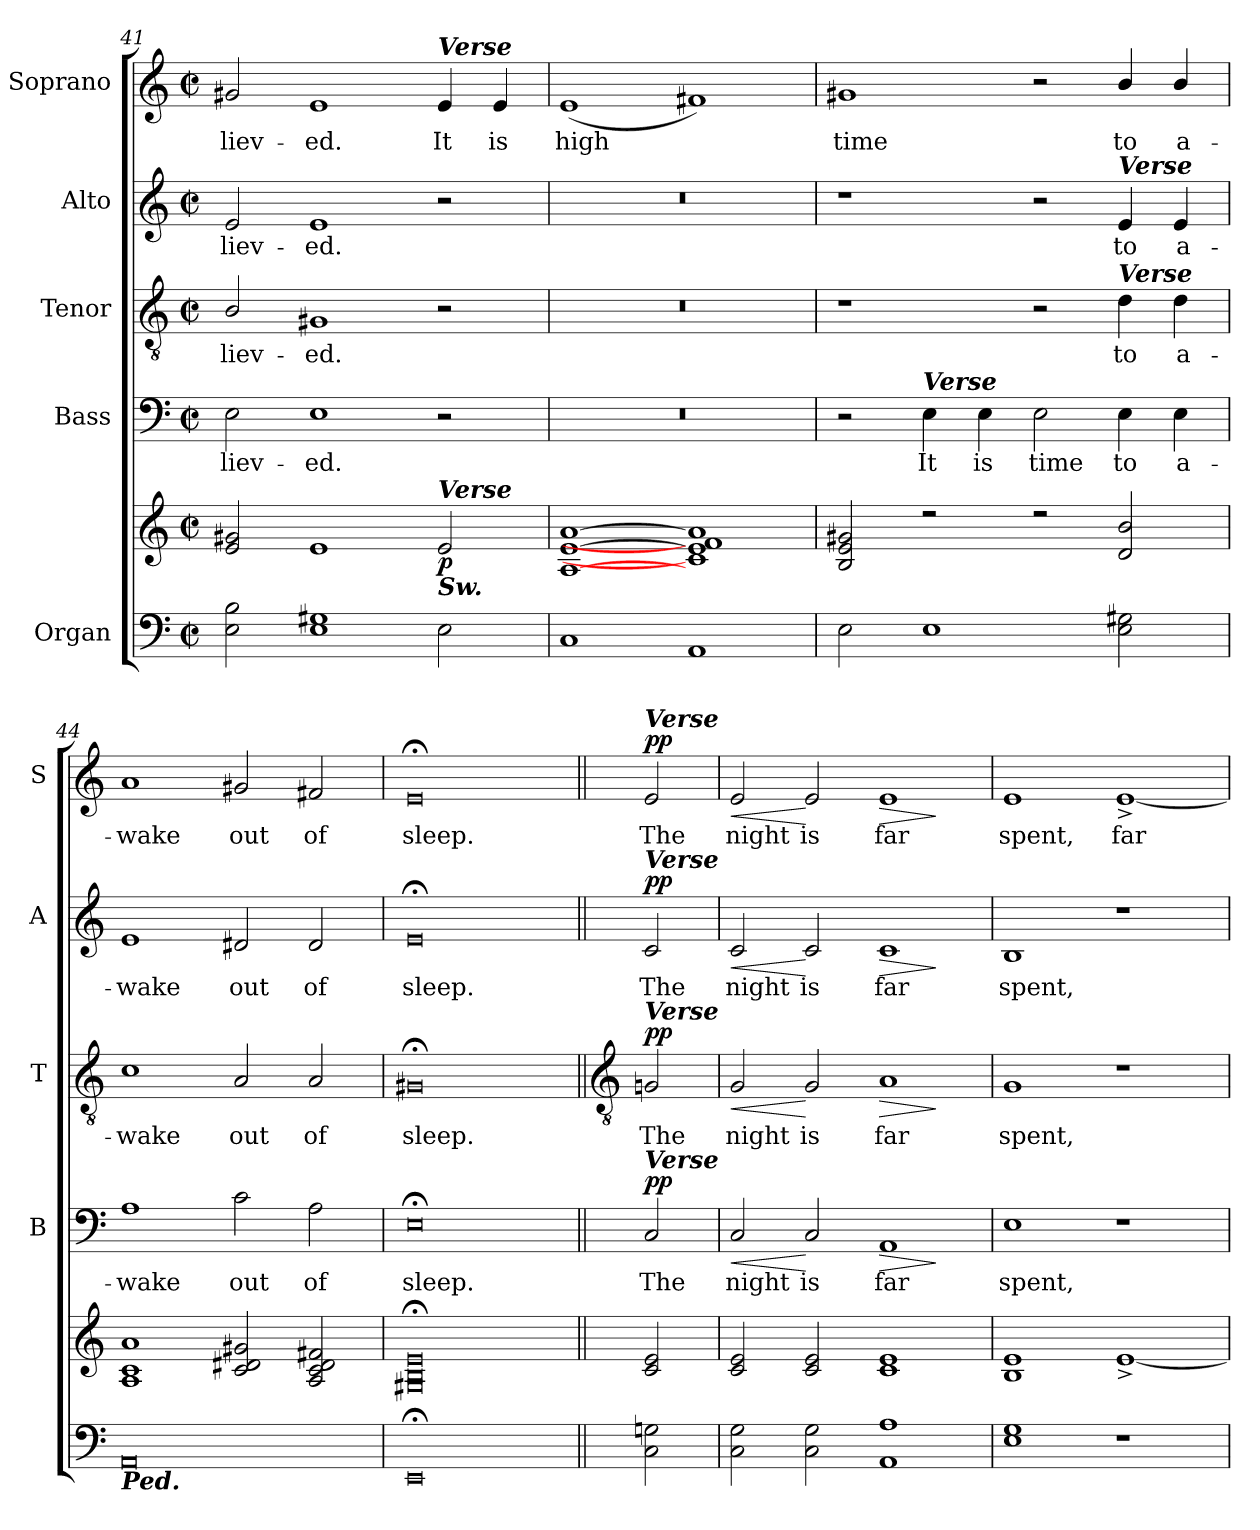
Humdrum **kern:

**kern	**kern	**dynam	**kern	**text	**dynam	**kern	**text	**dynam	**kern	**text	**dynam	**kern	**text	**dynam
*part5	*part5	*part5	*part4	*part4	*part4	*part3	*part3	*part3	*part2	*part2	*part2	*part1	*part1	*part1
*staff6	*staff5	*staff5/6	*staff4	*staff4	*staff4	*staff3	*staff3	*staff3	*staff2	*staff2	*staff2	*staff1	*staff1	*staff1
*I"Organ	*	*	*I"Bass	*	*	*I"Tenor	*	*	*I"Alto	*	*	*I"Soprano	*	*
*	*	*	*I'B	*	*	*I'T	*	*	*I'A	*	*	*I'S	*	*
*clefF4	*clefG2	*	*clefF4	*	*	*clefGv2	*	*	*clefG2	*	*	*clefG2	*	*
*k[]	*k[]	*	*k[]	*	*	*k[]	*	*	*k[]	*	*	*k[]	*	*
*C:	*C:	*	*C:	*	*	*C:	*	*	*C:	*	*	*C:	*	*
*M4/2	*M4/2	*	*M4/2	*	*	*M4/2	*	*	*M4/2	*	*	*M4/2	*	*
*met(c|)	*met(c|)	*	*met(c|)	*	*	*met(c|)	*	*	*met(c|)	*	*	*met(c|)	*	*
=41	=41	=41	=41	=41	=41	=41	=41	=41	=41	=41	=41	=41	=41	=41
*	*^	*	*	*	*	*	*	*	*	*	*	*	*	*
!	!	!	!	!	!LO:LY:b	!	!	!LO:LY:b	!	!	!LO:LY:b	!	!	!LO:LY:b	!
2E 2B	2e/ 2g#X/	0ryy	.	2E	-liev-	.	2B/	-liev-	.	2e	-liev-	.	2g#X	-liev-	.
!	!	!	!	!	!LO:LY:b	!	!	!LO:LY:b	!	!	!LO:LY:b	!	!	!LO:LY:b	!
1E 1G#X	1e/	.	.	1E	-ed.	.	1G#X	-ed.	.	1e	-ed.	.	1e	-ed.	.
!	!	!	!	!	!	!	!	!	!	!	!	!	!LO:TX:a:Bi:t=Verse	!	!
!	!LO:TX:a:Bi:t=Verse	!	!	!	!	!	!	!	!	!	!	!	!	!	!
!	!LO:TX:b:Bi:t=Sw.	!	!	!	!	!	!	!	!	!	!	!	!	!	!
!	!	!	!LO:DY:b	!	!	!	!	!	!	!	!	!	!	!LO:LY:b	!
2E	2e/	.	p	2r	.	.	2r	.	.	2r	.	.	4e	It	.
!	!	!	!	!	!	!	!	!	!	!	!	!	!	!LO:LY:b	!
.	.	.	.	.	.	.	.	.	.	.	.	.	4e	is	.
=42	=42	=42	=42	=42	=42	=42	=42	=42	=42	=42	=42	=42	=42	=42	=42
!	!	!	!	!	!	!	!	!	!	!	!	!	!	!LO:LY:b	!
1C	[1A/ [1e/ [1a/	0ryy	.	0r	.	.	0r	.	.	0r	.	.	(<1e	high	.
1AA	1c/] 1e/] 1f#/] 1a/]	.	.	.	.	.	.	.	.	.	.	.	1f#X)	.	.
=43	=43	=43	=43	=43	=43	=43	=43	=43	=43	=43	=43	=43	=43	=43	=43
!	!	!	!	!	!	!	!	!	!	!	!	!	!	!LO:LY:b	!
2E	2B/ 2e/ 2g#X/	0ryy	.	2r	.	.	1r	.	.	1r	.	.	1g#X	time	.
!	!	!	!	!LO:TX:a:Bi:t=Verse	!	!	!	!	!	!	!	!	!	!	!
!	!	!	!	!	!LO:LY:b	!	!	!	!	!	!	!	!	!	!
1E	2r	.	.	4E	It	.	.	.	.	.	.	.	.	.	.
!	!	!	!	!	!LO:LY:b	!	!	!	!	!	!	!	!	!	!
.	.	.	.	4E	is	.	.	.	.	.	.	.	.	.	.
!	!	!	!	!	!LO:LY:b	!	!	!	!	!	!	!	!	!	!
.	2r	.	.	2E	time	.	2r	.	.	2r	.	.	2r	.	.
!	!	!	!	!	!	!	!	!	!	!LO:TX:a:Bi:t=Verse	!	!	!	!	!
!	!	!	!	!	!	!	!LO:TX:a:Bi:t=Verse	!	!	!	!	!	!	!	!
!	!	!	!	!	!LO:LY:b	!	!	!LO:LY:b	!	!	!LO:LY:b	!	!	!LO:LY:b	!
2E 2G#X	2d/ 2b/	.	.	4E	to	.	4d	to	.	4e	to	.	4b/	to	.
!	!	!	!	!	!LO:LY:b	!	!	!LO:LY:b	!	!	!LO:LY:b	!	!	!LO:LY:b	!
.	.	.	.	4E	a-	.	4d	a-	.	4e	a-	.	4b/	a-	.
=44	=44	=44	=44	=44	=44	=44	=44	=44	=44	=44	=44	=44	=44	=44	=44
!LO:TX:b:Bi:t=Ped.	!	!	!	!	!	!	!	!	!	!	!	!	!	!	!
!	!	!	!	!	!LO:LY:b	!	!	!LO:LY:b	!	!	!LO:LY:b	!	!	!LO:LY:b	!
0AA	1A/ 1c/ 1a/	0ryy	.	1A	-wake	.	1c	-wake	.	1e	-wake	.	1a	-wake	.
!	!	!	!	!	!LO:LY:b	!	!	!LO:LY:b	!	!	!LO:LY:b	!	!	!LO:LY:b	!
.	2c/ 2d#X/ 2g#X/	.	.	2c	out	.	2A	out	.	2d#X	out	.	2g#X	out	.
!	!	!	!	!	!LO:LY:b	!	!	!LO:LY:b	!	!	!LO:LY:b	!	!	!LO:LY:b	!
.	2A/ 2c/ 2d#/ 2f#X/	.	.	2A	of	.	2A	of	.	2d#	of	.	2f#X	of	.
=45	=45	=45	=45	=45	=45	=45	=45	=45	=45	=45	=45	=45	=45	=45	=45
!	!	!	!	!	!LO:LY:b	!	!	!LO:LY:b	!	!	!LO:LY:b	!	!	!LO:LY:b	!
0EE;	0G#X/;< 0B/;< 0e/;<	0ryy	.	0E;<	sleep.	.	0G#X;<	sleep.	.	0e;<	sleep.	.	0e;<	sleep.	.
*	*v	*v	*	*	*	*	*	*	*	*	*	*	*	*	*
!!LO:LB:g=z
=46||	=46||	=46||	=46||	=46||	=46||	=46||	=46||	=46||	=46||	=46||	=46||	=46||	=46||	=46||
*	*	*	*	*	*	*clefGv2	*	*	*	*	*	*	*	*
*	*^	*	*	*	*	*	*	*	*	*	*	*	*	*
!	!	!	!	!	!	!	!	!	!	!	!	!	!LO:TX:a:Bi:t=Verse	!	!
!	!	!	!	!	!	!	!	!	!	!LO:TX:a:Bi:t=Verse	!	!	!	!	!
!	!	!	!	!	!	!	!LO:TX:a:Bi:t=Verse	!	!	!	!	!	!	!	!
!	!	!	!	!LO:TX:a:Bi:t=Verse	!	!	!	!	!	!	!	!	!	!	!
!	!LO:TX:b:Bi:t=Org. ad lib.	!	!	!	!	!	!	!	!	!	!	!	!	!	!
!	!	!	!	!	!LO:LY:b	!LO:DY:b	!	!LO:LY:b	!LO:DY:b	!	!LO:LY:b	!LO:DY:b	!	!LO:LY:b	!LO:DY:b
*	*v	*v	*	*	*	*	*	*	*	*	*	*	*	*	*
2C 2Gn	2c 2e	.	2C	The	pp	2Gn	The	pp	2c	The	pp	2e	The	pp
=47	=47	=47	=47	=47	=47	=47	=47	=47	=47	=47	=47	=47	=47	=47
!	!	!	!	!LO:LY:b	!LO:HP:b	!	!LO:LY:b	!LO:HP:b	!	!LO:LY:b	!LO:HP:b	!	!LO:LY:b	!LO:HP:b
2C 2G	2c 2e	.	2C	night	<	2G	night	<	2c	night	<	2e	night	<
!	!	!	!	!LO:LY:b	!	!	!LO:LY:b	!	!	!LO:LY:b	!	!	!LO:LY:b	!
2C 2G	2c 2e	.	2C	is	[	2G	is	[	2c	is	[	2e	is	[
!	!	!	!	!LO:LY:b	!LO:HP:b	!	!LO:LY:b	!LO:HP:b	!	!LO:LY:b	!LO:HP:b	!	!LO:LY:b	!LO:HP:b
1AA 1A	1c 1e	.	1AA	far	>	1A	far	>	1c	far	>	1e	far	>
.	.	.	.	.	]	.	.	]	.	.	]	.	.	]
=48	=48	=48	=48	=48	=48	=48	=48	=48	=48	=48	=48	=48	=48	=48
!	!	!	!	!LO:LY:b	!	!	!LO:LY:b	!	!	!LO:LY:b	!	!	!LO:LY:b	!
1E 1G	1B 1e	.	1E	spent,	.	1G	spent,	.	1B	spent,	.	1e	spent,	.
!	!	!	!	!	!	!	!	!	!	!	!	!	!LO:LY:b	!
1r	[1e^	.	1r	.	.	1r	.	.	1r	.	.	[1e^	far	.
=	=	=	=	=	=	=	=	=	=	=	=	=	=	=
*-	*-	*-	*-	*-	*-	*-	*-	*-	*-	*-	*-	*-	*-	*-
